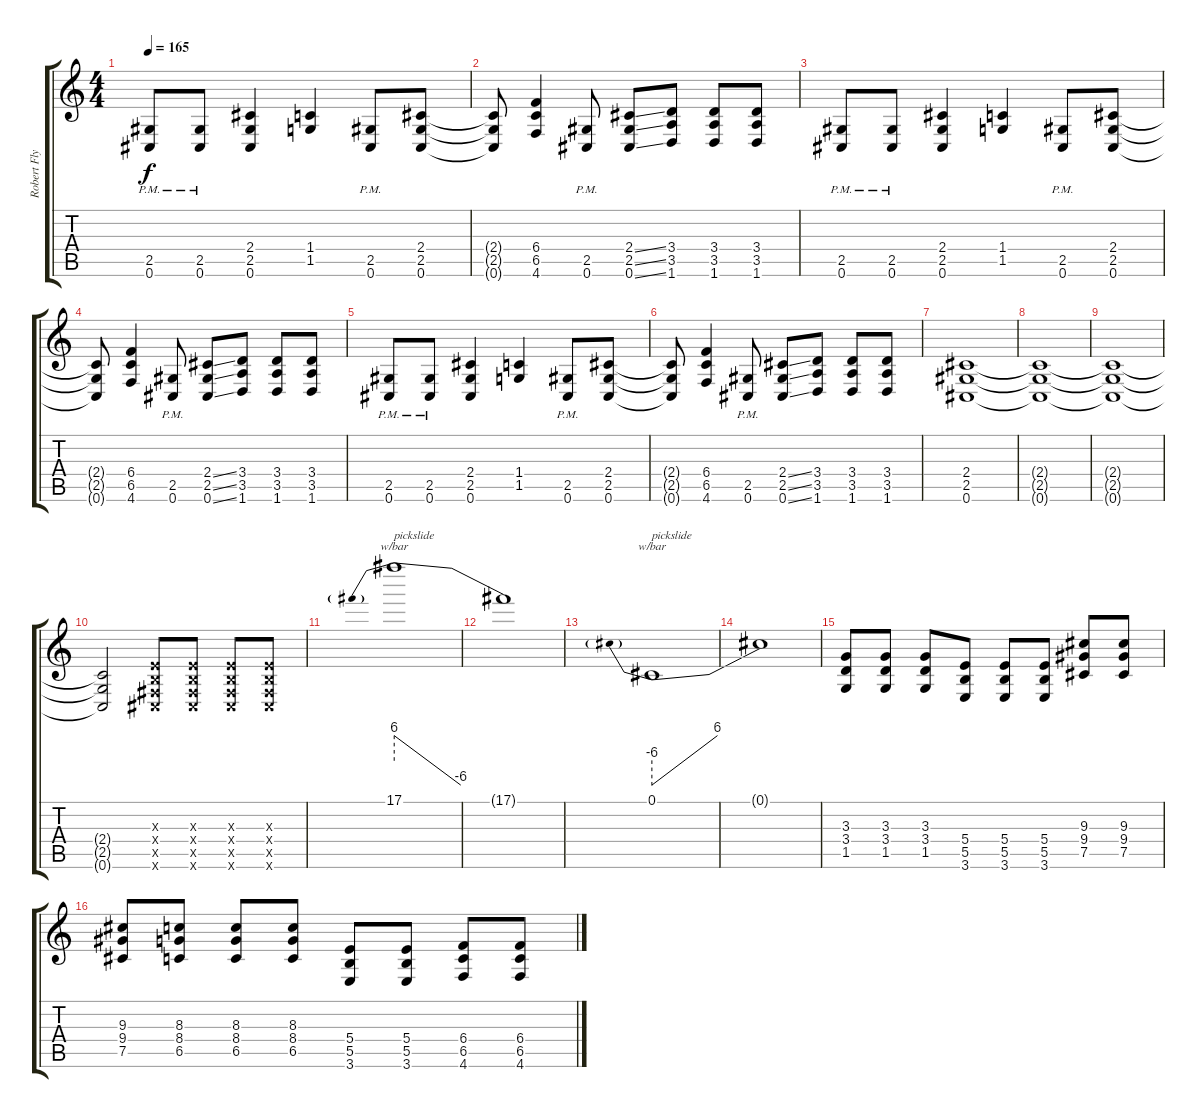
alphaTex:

\track ("Robert Flynn" "Robert Fly") {instrument distortionguitar}
\staff {score tabs}
\tuning (Db4 Ab3 E3 B2 Gb2 Db2) {hide}
\ts (4 4)
\tempo 165
\clef g2
\ks c
(2.5{pm} 0.6{pm}).8{dy f} (2.5{pm} 0.6{pm}).8 (2.4 2.5 0.6).4 (1.4 1.5).4 (2.5{pm} 0.6{pm}).8 (2.4 2.5 0.6).8 |
(2.4{t} 2.5{t} 0.6{t}).8 (6.4 6.5 4.6).4 (2.5{pm} 0.6{pm}).8 (2.4{ss} 2.5{ss} 0.6{ss}).8 (3.4 3.5 1.6).8 (3.4 3.5 1.6).8 (3.4 3.5 1.6).8 |
(2.5{pm} 0.6{pm}).8 (2.5{pm} 0.6{pm}).8 (2.4 2.5 0.6).4 (1.4 1.5).4 (2.5{pm} 0.6{pm}).8 (2.4 2.5 0.6).8 |
(2.4{t} 2.5{t} 0.6{t}).8 (6.4 6.5 4.6).4 (2.5{pm} 0.6{pm}).8 (2.4{ss} 2.5{ss} 0.6{ss}).8 (3.4 3.5 1.6).8 (3.4 3.5 1.6).8 (3.4 3.5 1.6).8 |
(2.5{pm} 0.6{pm}).8 (2.5{pm} 0.6{pm}).8 (2.4 2.5 0.6).4 (1.4 1.5).4 (2.5{pm} 0.6{pm}).8 (2.4 2.5 0.6).8 |
(2.4{t} 2.5{t} 0.6{t}).8 (6.4 6.5 4.6).4 (2.5{pm} 0.6{pm}).8 (2.4{ss} 2.5{ss} 0.6{ss}).8 (3.4 3.5 1.6).8 (3.4 3.5 1.6).8 (3.4 3.5 1.6).8 |
(2.4 2.5 0.6).1 |
(2.4{t} 2.5{t} 0.6{t}).1 |
(2.4{t} 2.5{t} 0.6{t}).1{volume 0} |
(2.4{t} 2.5{t} 0.6{t}).2 (0.3{x} 0.4{x} 0.5{x} 0.6{x}).8{volume 13} (0.3{x} 0.4{x} 0.5{x} 0.6{x}).8 (0.3{x} 0.4{x} 0.5{x} 0.6{x}).8 (0.3{x} 0.4{x} 0.5{x} 0.6{x}).8 |
17.1.1{tbe (predivedive default 0 24 60 -24) txt "pickslide"} |
17.1{t}.1 |
0.1.1{tbe (predivedive default 0 -24 60 24) txt "pickslide"} |
0.1{t}.1 |
(3.3 3.4 1.5).8 (3.3 3.4 1.5).8 (3.3 3.4 1.5).8 (5.4 5.5 3.6).8 (5.4 5.5 3.6).8 (5.4 5.5 3.6).8 (9.3 9.4 7.5).8 (9.3 9.4 7.5).8 |
(9.3 9.4 7.5).8 (8.3 8.4 6.5).8 (8.3 8.4 6.5).8 (8.3 8.4 6.5).8 (5.4 5.5 3.6).8 (5.4 5.5 3.6).8 (6.4 6.5 4.6).8 (6.4 6.5 4.6).8
